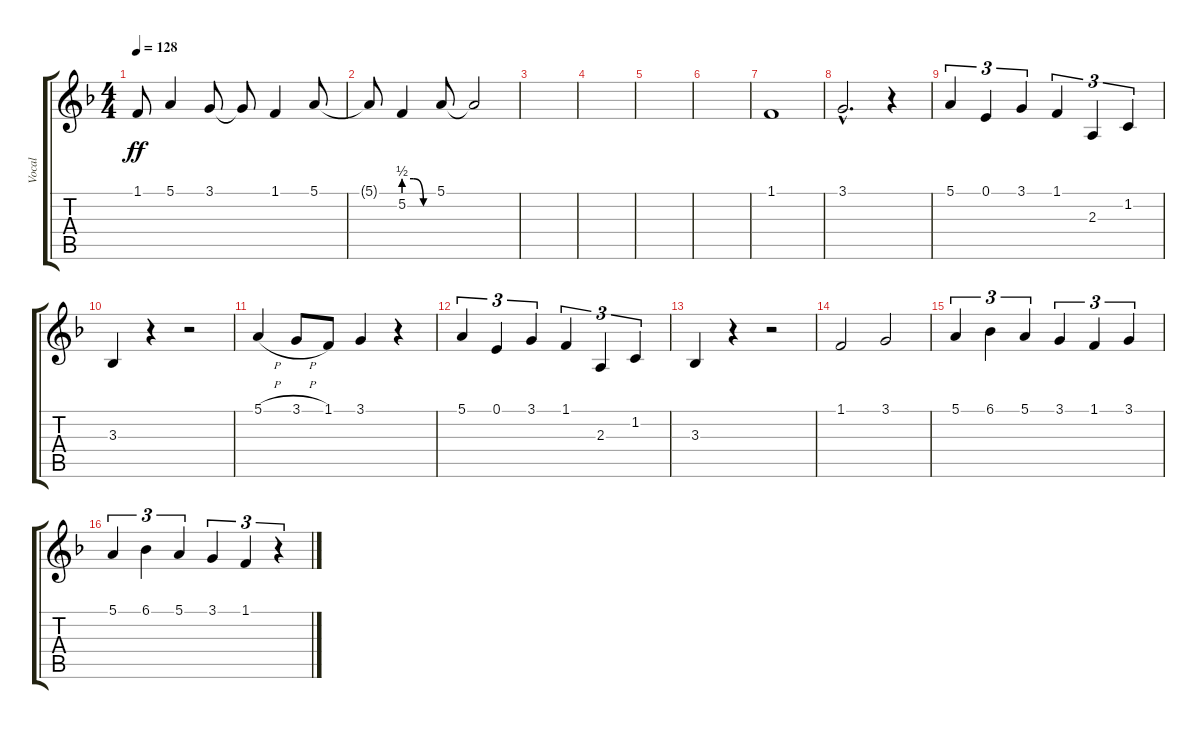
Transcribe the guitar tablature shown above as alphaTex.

\track ("Vocal" "Vocal") {instrument clarinet}
\staff {score tabs}
\tuning (E4 B3 G3 D3 A2 E2) {hide}
\ts (4 4)
\tempo 128
\clef g2
\ks f
1.1{t}.8{dy ff} 5.1.4 3.1.8 3.1{t}.8 1.1.4 5.1.8 |
5.1{t}.8 5.2{be (custom 0 2 20 2 40 0 60 0)}.4 5.1.8 5.1{t}.2 |
|
|
|
|
1.1.1 |
3.1{hac}.2{d} r.4 |
5.1.4{tu (3 2)} 0.1.4{tu (3 2)} 3.1.4{tu (3 2)} 1.1.4{tu (3 2)} 2.3.4{tu (3 2)} 1.2.4{tu (3 2)} |
3.3.4 r.4 r.2 |
5.1{h}.4 3.1{h}.8 1.1.8 3.1.4 r.4 |
5.1.4{tu (3 2)} 0.1.4{tu (3 2)} 3.1.4{tu (3 2)} 1.1.4{tu (3 2)} 2.3.4{tu (3 2)} 1.2.4{tu (3 2)} |
3.3.4 r.4 r.2 |
1.1.2 3.1.2 |
5.1.4{tu (3 2)} 6.1.4{tu (3 2)} 5.1.4{tu (3 2)} 3.1.4{tu (3 2)} 1.1.4{tu (3 2)} 3.1.4{tu (3 2)} |
5.1.4{tu (3 2)} 6.1.4{tu (3 2)} 5.1.4{tu (3 2)} 3.1.4{tu (3 2)} 1.1.4{tu (3 2)} r.4{tu (3 2)}
